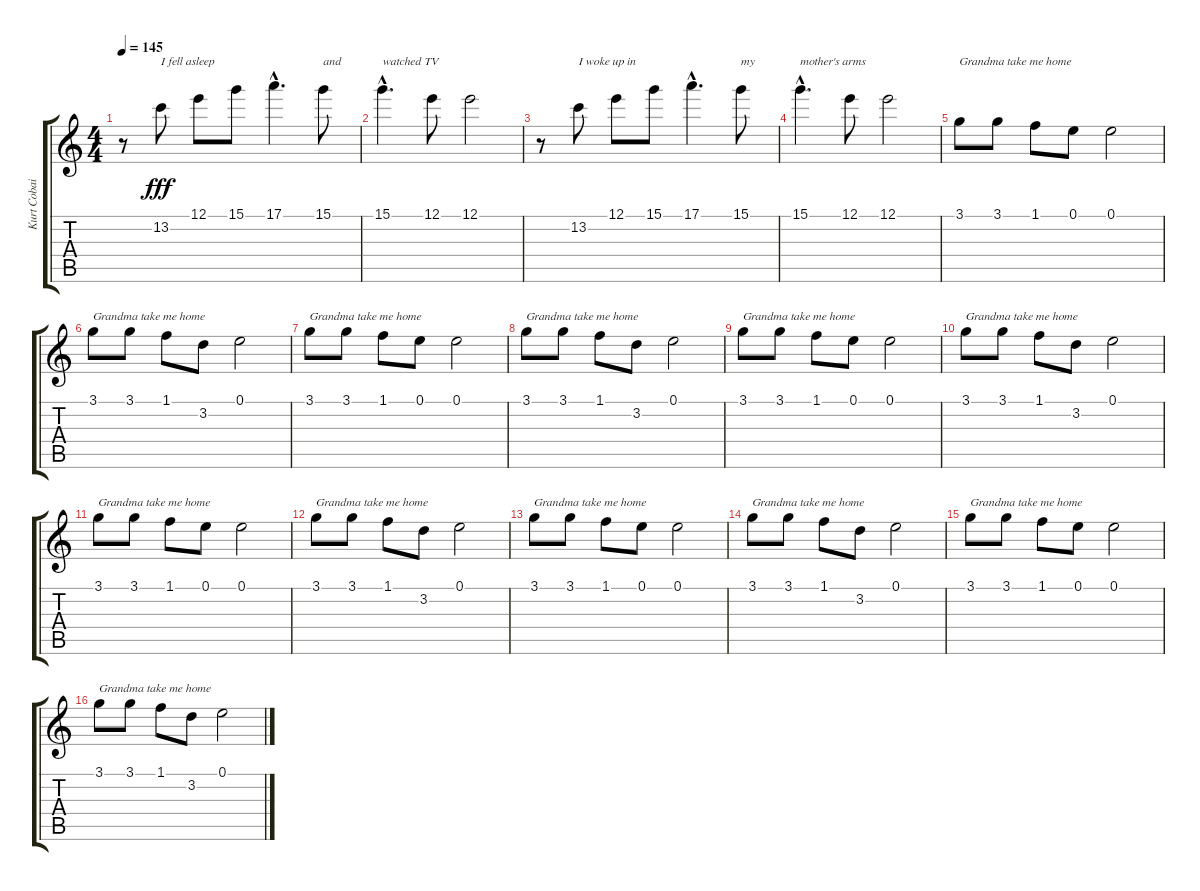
\track ("Kurt Cobain - Vocals" "Kurt Cobai") {instrument overdrivenguitar}
\staff {score tabs}
\tuning (E4 B3 G3 D3 A2 E2) {hide}
\ts (4 4)
\tempo 145
\clef g2
\ks c
r.8{dy fff} 13.2.8{txt "I fell asleep"} 12.1.8 15.1.8 17.1{hac}.4{d} 15.1.8{txt "and"} |
15.1{hac}.4{d txt "watched TV"} 12.1.8 12.1.2 |
r.8 13.2.8{txt "I woke up in"} 12.1.8 15.1.8 17.1{hac}.4{d} 15.1.8{txt "my"} |
15.1{hac}.4{d txt "mother's arms"} 12.1.8 12.1.2 |
3.1.8{txt "Grandma take me home"} 3.1.8 1.1.8 0.1.8 0.1.2 |
3.1.8{txt "Grandma take me home"} 3.1.8 1.1.8 3.2.8 0.1.2 |
3.1.8{txt "Grandma take me home"} 3.1.8 1.1.8 0.1.8 0.1.2 |
3.1.8{txt "Grandma take me home"} 3.1.8 1.1.8 3.2.8 0.1.2 |
3.1.8{txt "Grandma take me home"} 3.1.8 1.1.8 0.1.8 0.1.2 |
3.1.8{txt "Grandma take me home"} 3.1.8 1.1.8 3.2.8 0.1.2 |
3.1.8{txt "Grandma take me home"} 3.1.8 1.1.8 0.1.8 0.1.2 |
3.1.8{txt "Grandma take me home"} 3.1.8 1.1.8 3.2.8 0.1.2 |
3.1.8{txt "Grandma take me home"} 3.1.8 1.1.8 0.1.8 0.1.2 |
3.1.8{txt "Grandma take me home"} 3.1.8 1.1.8 3.2.8 0.1.2 |
3.1.8{txt "Grandma take me home"} 3.1.8 1.1.8 0.1.8 0.1.2 |
3.1.8{txt "Grandma take me home"} 3.1.8 1.1.8 3.2.8 0.1.2
